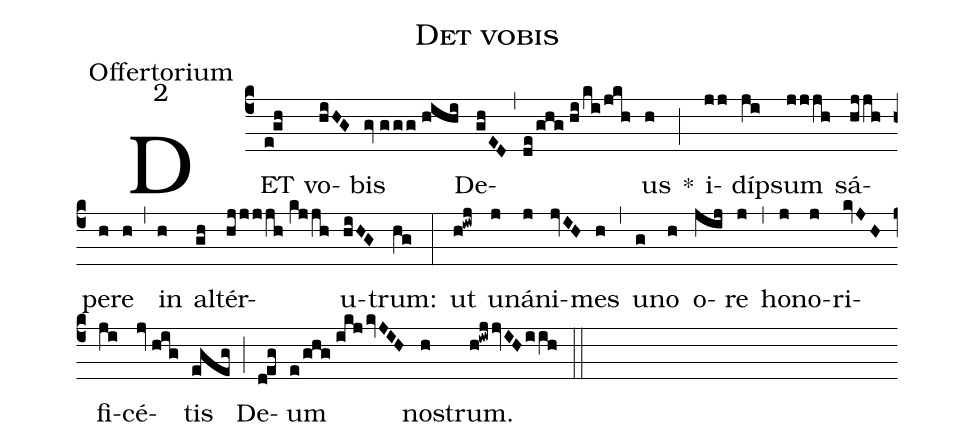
name:Det vobis;
office-part:Offertorium;
mode:2;
%%
(c4) DET(e!gh) vo(hiHG)bis(gv//ggg//hihi) De(ghED,de/ghg//hi/ki/jkh)us(h) *(;) i(jj)dí(ji)psum(jjjh) sá(hjjh)pe(h)re(h) (,) in(h) al(gh)tér(hjjjjh//kjjh)u(hiHG)trum:(hg) (:) ut(h!iwj) u(j)ná(j)ni(jvIH)mes(h) (,) u(g)no(h) o(jij)re(j) (,) ho(j)no(j)ri(kvJH)fi(ji)cé(jv//hig)tis(egeg) (;) De(d!eg)um(e/ghg//ikjkvJIH) no(h)strum.(h!iwjjvIHiih) (::)
